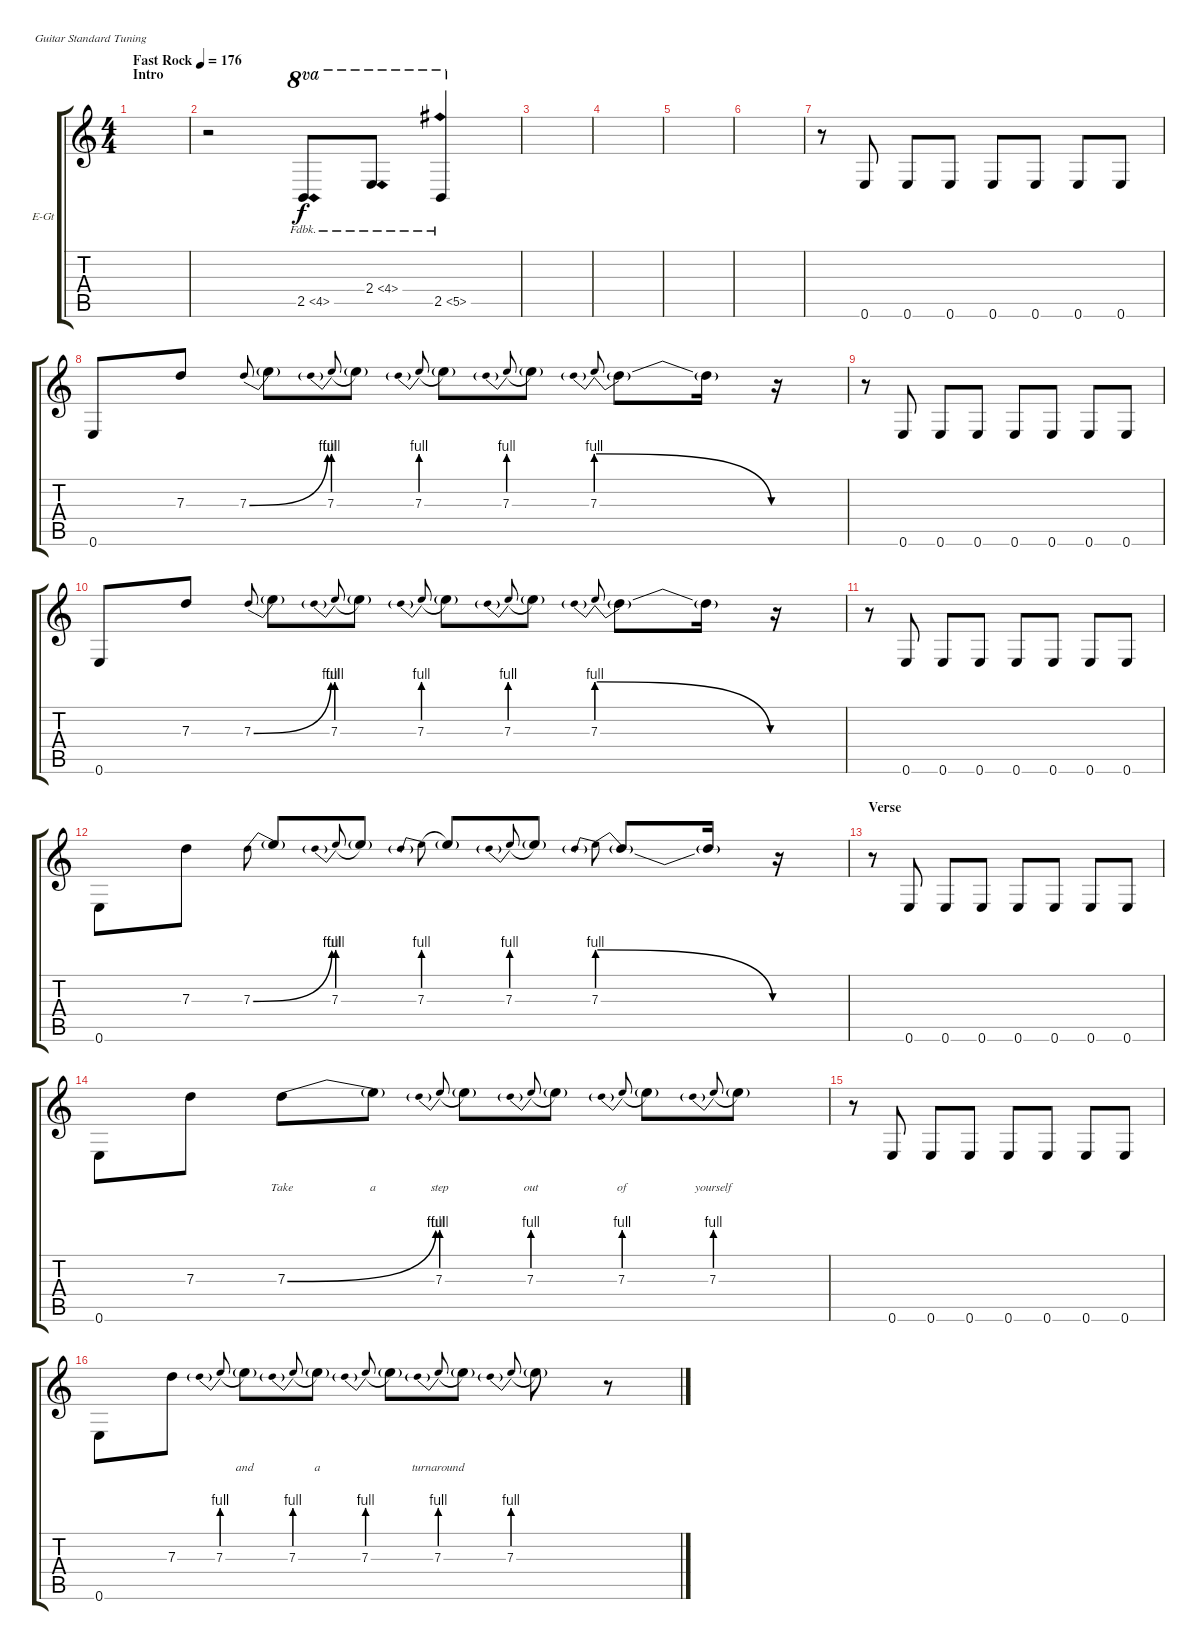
\defaultSystemsLayout 4
\bracketExtendMode groupsimilarinstruments
\firstSystemTrackNameOrientation horizontal
\otherSystemsTrackNameOrientation horizontal
\track ("Electric Guitar" "E-Gt") {instrument distortionguitar}
\staff {score tabs}
\tuning (E4 B3 G3 D3 A2 E2)
\ts (4 4)
\section ("" "Intro")
\tempo (176 "Fast Rock")
\clef g2
\scale
1.06936
\ks c
|
\scale
0.930643 r.2 2.5{fh 2}.8{ot 8va} 2.4{fh 2}.8{ot 8va} 2.5{fh 3}.4{ot 8va} |
\scale
1.03909 |
\scale
0.960908 |
\scale
1.03909 |
\scale
0.960908 |
\scale
1.03909 r.8 0.6.8 0.6.8 0.6.8 0.6.8 0.6.8 0.6.8 0.6.8 |
\scale
0.960908 0.6.8 7.3.8 7.3{be (bend 0 0 15 4)}.8{gr onbeat} 7.3{t}.8 7.3{be (prebend 0 4 60 4)}.8{gr onbeat} 7.3{t}.8 7.3{be (prebend 0 4 60 4)}.8{gr onbeat} 7.3{t}.8 7.3{be (prebend 0 4 60 4)}.8{gr onbeat} 7.3{t}.8 7.3{be (prebendrelease 0 4 15 0)}.8{gr onbeat} 7.3{t}.8 7.3{t}.16 r.16 |
\scale
1.03909 r.8 0.6.8 0.6.8 0.6.8 0.6.8 0.6.8 0.6.8 0.6.8 |
\scale
0.960908 0.6.8 7.3.8 7.3{be (bend 0 0 15 4)}.8{gr onbeat} 7.3{t}.8 7.3{be (prebend 0 4 60 4)}.8{gr onbeat} 7.3{t}.8 7.3{be (prebend 0 4 60 4)}.8{gr onbeat} 7.3{t}.8 7.3{be (prebend 0 4 60 4)}.8{gr onbeat} 7.3{t}.8 7.3{be (prebendrelease 0 4 15 0)}.8{gr onbeat} 7.3{t}.8 7.3{t}.16 r.16 |
\scale
1.03909 r.8 0.6.8 0.6.8 0.6.8 0.6.8 0.6.8 0.6.8 0.6.8 |
\scale
0.960908 0.6.8{beam invert} 7.3.8 7.3{be (bend 0 0 15 4)}.8{gr onbeat beam invert} 7.3{t}.8{beam invert} 7.3{be (prebend 0 4 60 4)}.8{gr onbeat} 7.3{t}.8 7.3{be (prebend 0 4 60 4)}.8{gr onbeat beam invert} 7.3{t}.8{beam invert} 7.3{be (prebend 0 4 60 4)}.8{gr onbeat} 7.3{t}.8 7.3{be (prebendrelease 0 4 15 0)}.8{gr onbeat beam invert} 7.3{t}.8{beam invert} 7.3{t}.16 r.16{beam invert} |
\section ("" "Verse")
\scale
1.03909 r.8 0.6.8 0.6.8 0.6.8 0.6.8 0.6.8 0.6.8 0.6.8 |
\scale
0.960908 0.6.8{lyrics (0 "") lyrics (1 "") lyrics (2 "") lyrics (3 "") lyrics (4 "") beam invert} 7.3.8{lyrics (0 "") lyrics (1 "") lyrics (2 "") lyrics (3 "") lyrics (4 "")} 7.3{be (bend 0 0 15 4)}.8{lyrics (0 "Take") lyrics (1 "") lyrics (2 "") lyrics (3 "") lyrics (4 "")} 7.3{t}.8{lyrics (0 "a") lyrics (1 "") lyrics (2 "") lyrics (3 "") lyrics (4 "")} 7.3{be (prebend 0 4 60 4)}.8{lyrics (0 "step") lyrics (1 "") lyrics (2 "") lyrics (3 "") lyrics (4 "") gr onbeat} 7.3{t}.8{lyrics (0 "") lyrics (1 "") lyrics (2 "") lyrics (3 "") lyrics (4 "")} 7.3{be (prebend 0 4 60 4)}.8{lyrics (0 "out") lyrics (1 "") lyrics (2 "") lyrics (3 "") lyrics (4 "") gr onbeat} 7.3{t}.8{lyrics (0 "") lyrics (1 "") lyrics (2 "") lyrics (3 "") lyrics (4 "")} 7.3{be (prebend 0 4 60 4)}.8{lyrics (0 "of") lyrics (1 "") lyrics (2 "") lyrics (3 "") lyrics (4 "") gr onbeat} 7.3{t}.8{lyrics (0 "") lyrics (1 "") lyrics (2 "") lyrics (3 "") lyrics (4 "")} 7.3{be (prebend 0 4 60 4)}.8{lyrics (0 "yourself") lyrics (1 "") lyrics (2 "") lyrics (3 "") lyrics (4 "") gr onbeat} 7.3{t}.8{lyrics (0 "") lyrics (1 "") lyrics (2 "") lyrics (3 "") lyrics (4 "")} |
\scale
1.03909 r.8 0.6.8{lyrics (0 "") lyrics (1 "") lyrics (2 "") lyrics (3 "") lyrics (4 "")} 0.6.8{lyrics (0 "") lyrics (1 "") lyrics (2 "") lyrics (3 "") lyrics (4 "")} 0.6.8{lyrics (0 "") lyrics (1 "") lyrics (2 "") lyrics (3 "") lyrics (4 "")} 0.6.8{lyrics (0 "") lyrics (1 "") lyrics (2 "") lyrics (3 "") lyrics (4 "")} 0.6.8{lyrics (0 "") lyrics (1 "") lyrics (2 "") lyrics (3 "") lyrics (4 "")} 0.6.8{lyrics (0 "") lyrics (1 "") lyrics (2 "") lyrics (3 "") lyrics (4 "")} 0.6.8{lyrics (0 "") lyrics (1 "") lyrics (2 "") lyrics (3 "") lyrics (4 "")} |
\scale
0.960908 0.6.8{lyrics (0 "") lyrics (1 "") lyrics (2 "") lyrics (3 "") lyrics (4 "") beam invert} 7.3.8{lyrics (0 "") lyrics (1 "") lyrics (2 "") lyrics (3 "") lyrics (4 "")} 7.3{be (prebend 0 4 60 4)}.8{lyrics (0 "") lyrics (1 "") lyrics (2 "") lyrics (3 "") lyrics (4 "") gr onbeat} 7.3{t}.8{lyrics (0 "and") lyrics (1 "") lyrics (2 "") lyrics (3 "") lyrics (4 "")} 7.3{be (prebend 0 4 60 4)}.8{lyrics (0 "") lyrics (1 "") lyrics (2 "") lyrics (3 "") lyrics (4 "") gr onbeat} 7.3{t}.8{lyrics (0 "a") lyrics (1 "") lyrics (2 "") lyrics (3 "") lyrics (4 "")} 7.3{be (prebend 0 4 60 4)}.8{lyrics (0 "") lyrics (1 "") lyrics (2 "") lyrics (3 "") lyrics (4 "") gr onbeat} 7.3{t}.8{lyrics (0 "") lyrics (1 "") lyrics (2 "") lyrics (3 "") lyrics (4 "")} 7.3{be (prebend 0 4 60 4)}.8{lyrics (0 "turnaround") lyrics (1 "") lyrics (2 "") lyrics (3 "") lyrics (4 "") gr onbeat} 7.3{t}.8{lyrics (0 "") lyrics (1 "") lyrics (2 "") lyrics (3 "") lyrics (4 "")} 7.3{be (prebend 0 4 60 4)}.8{lyrics (0 "") lyrics (1 "") lyrics (2 "") lyrics (3 "") lyrics (4 "") gr onbeat} 7.3{t}.8{lyrics (0 "") lyrics (1 "") lyrics (2 "") lyrics (3 "") lyrics (4 "")} r.8
